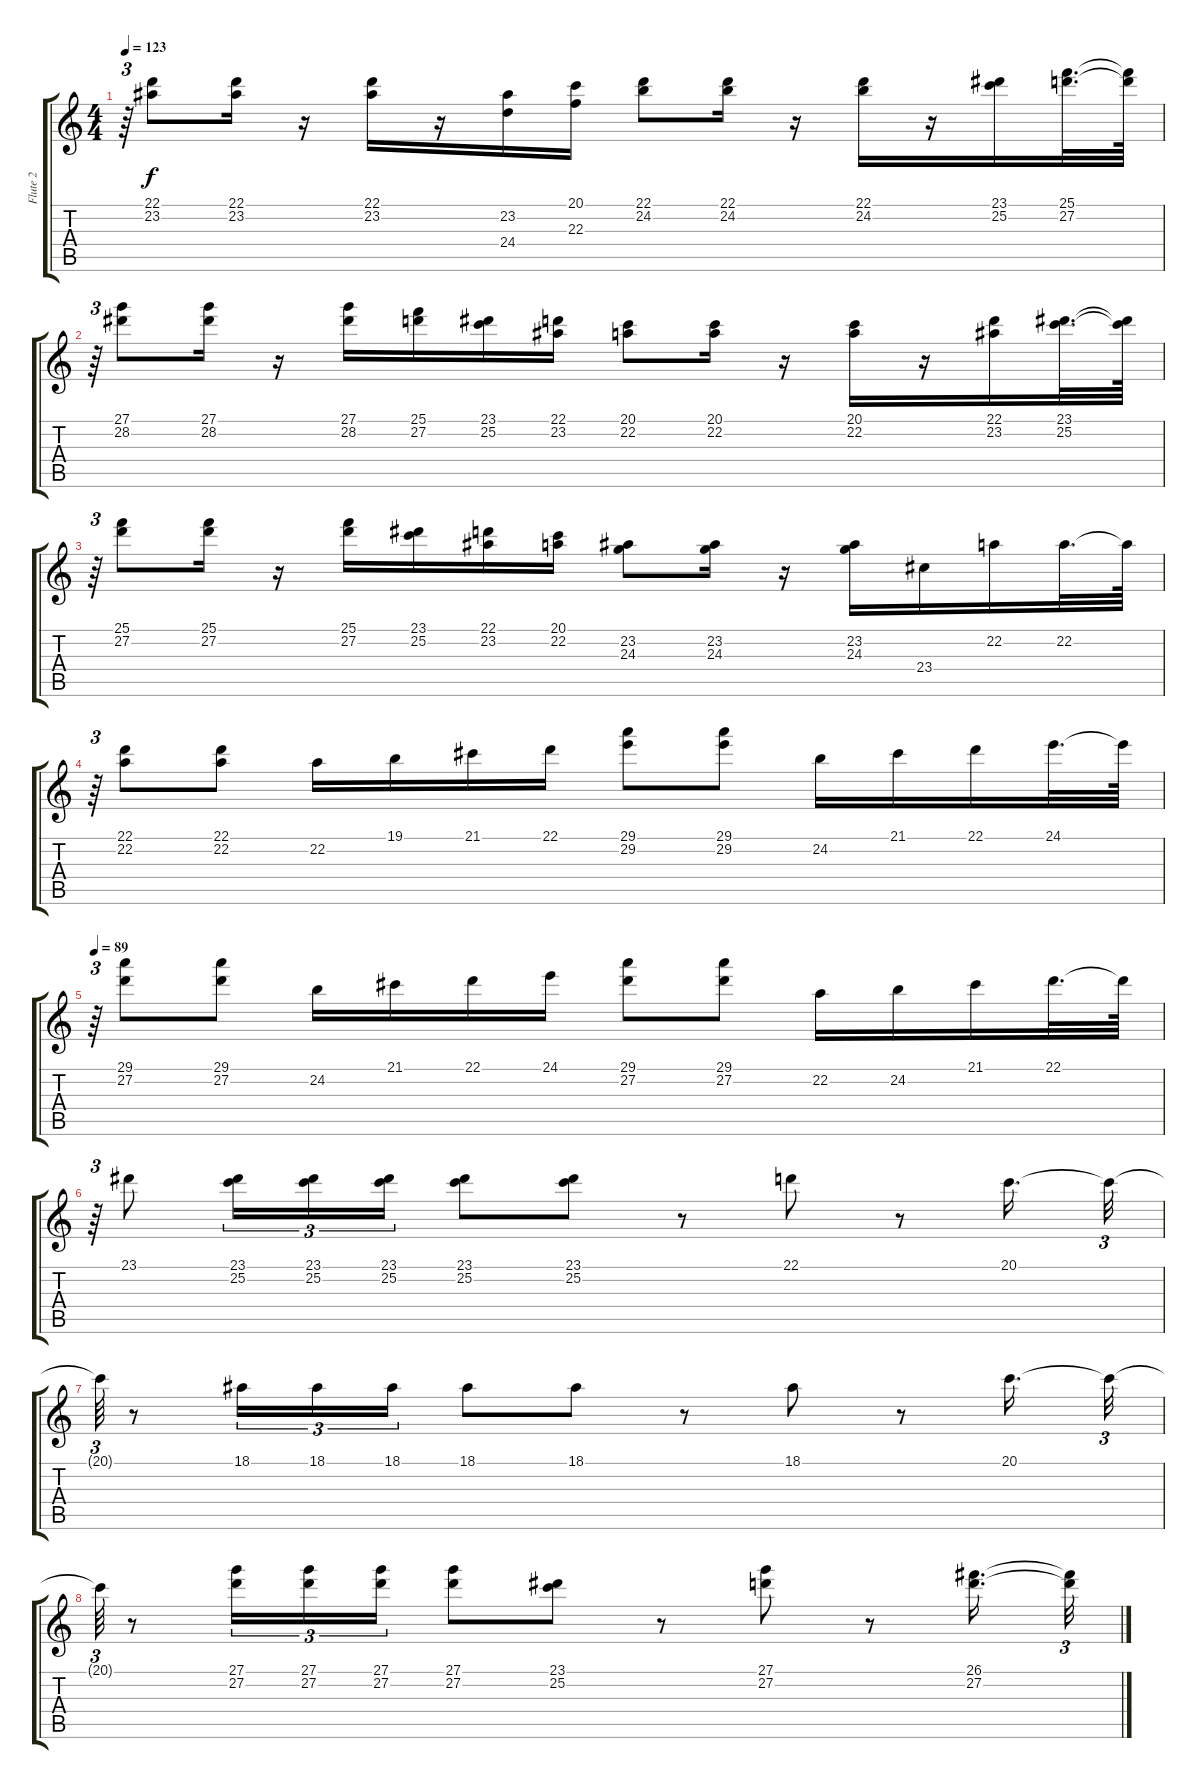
\track ("Flute 2" "Flute 2") {instrument flute}
\staff {score tabs}
\tuning (E4 B3 G3 D3 A2 E2) {hide}
\ts (4 4)
\tempo 123
\clef g2
\ks c
r.64{tu (3 2) dy f} (22.1 23.2).8 (22.1 23.2).16 r.16 (22.1 23.2).16 r.16 (23.2 24.4).16 (20.1 22.3).16 (22.1 24.2).8 (22.1 24.2).16 r.16 (22.1 24.2).16 r.16 (23.1 25.2).16 (25.1 27.2).32{d} (25.1{t} 27.2{t}).64 |
r.64{tu (3 2)} (27.1 28.2).8 (27.1 28.2).16 r.16 (27.1 28.2).16 (25.1 27.2).16 (23.1 25.2).16 (22.1 23.2).16 (20.1 22.2).8 (20.1 22.2).16 r.16 (20.1 22.2).16 r.16 (22.1 23.2).16 (23.1 25.2).32{d} (23.1{t} 25.2{t}).64 |
r.64{tu (3 2)} (25.1 27.2).8 (25.1 27.2).16 r.16 (25.1 27.2).16 (23.1 25.2).16 (22.1 23.2).16 (20.1 22.2).16 (23.2 24.3).8 (23.2 24.3).16 r.16 (23.2 24.3).16 23.4.16 22.2.16 22.2.32{d} 22.2{t}.64 |
r.64{tu (3 2)} (22.1 22.2).8 (22.1 22.2).8 22.2.16 19.1.16 21.1.16 22.1.16 (29.1 29.2).8 (29.1 29.2).8 24.2.16 21.1.16 22.1.16 24.1.32{d} 24.1{t}.64 |
\tempo 89
r.64{tu (3 2)} (29.1 27.2).8 (29.1 27.2).8 24.2.16 21.1.16 22.1.16 24.1.16 (29.1 27.2).8 (29.1 27.2).8 22.2.16 24.2.16 21.1.16 22.1.32{d} 22.1{t}.64 |
r.64{tu (3 2)} 23.1.8 (23.1 25.2).16{tu (3 2)} (23.1 25.2).16{tu (3 2)} (23.1 25.2).16{tu (3 2)} (23.1 25.2).8 (23.1 25.2).8 r.8 22.1.8 r.8 20.1.16{d} 20.1{t}.32{tu (3 2)} |
20.1{t}.64{tu (3 2)} r.8 18.1.16{tu (3 2)} 18.1.16{tu (3 2)} 18.1.16{tu (3 2)} 18.1.8 18.1.8 r.8 18.1.8 r.8 20.1.16{d} 20.1{t}.32{tu (3 2)} |
20.1{t}.64{tu (3 2)} r.8 (27.1 27.2).16{tu (3 2)} (27.1 27.2).16{tu (3 2)} (27.1 27.2).16{tu (3 2)} (27.1 27.2).8 (23.1 25.2).8 r.8 (27.1 27.2).8 r.8 (26.1 27.2).16{d} (26.1{t} 27.2{t}).32{tu (3 2)}
